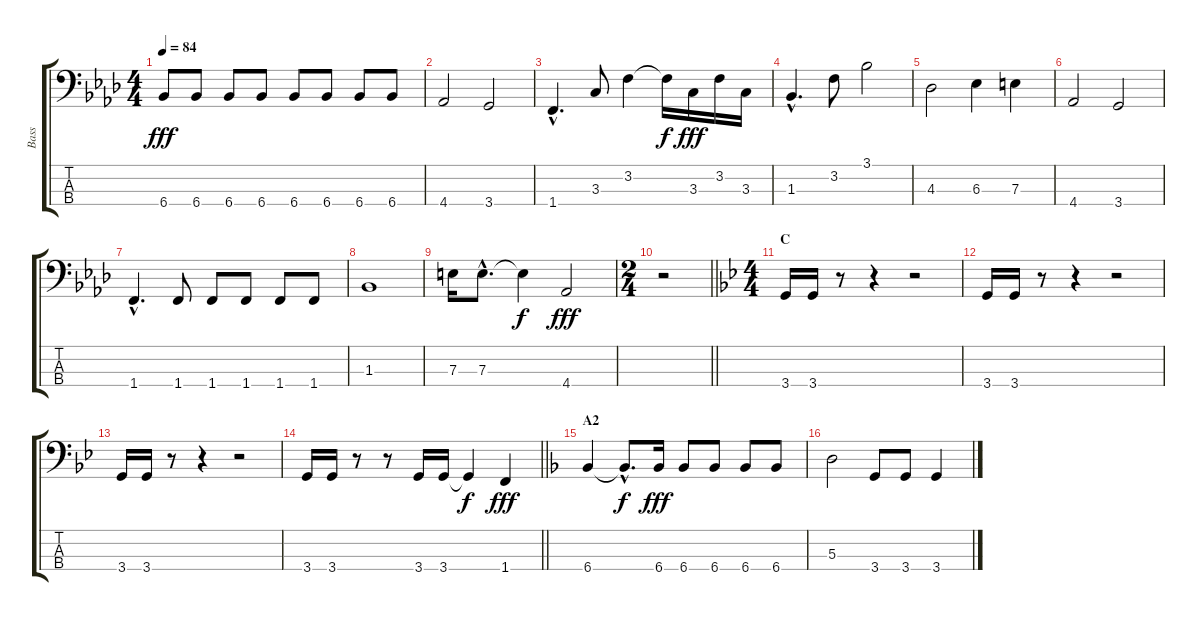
\track ("Bass" "Bass") {instrument electricbassfinger}
\staff {score tabs}
\tuning (G2 D2 A1 E1) {hide}
\ts (4 4)
\tempo 84
\clef f4
\ks ab
6.4.8{dy fff} 6.4.8 6.4.8 6.4.8 6.4.8 6.4.8 6.4.8 6.4.8 |
4.4.2 3.4.2 |
1.4{hac}.4{d} 3.3.8 3.2.4 3.2{t}.16{dy f} 3.3.16{dy fff} 3.2.16 3.3.16 |
1.3{hac}.4{d} 3.2.8 3.1.2 |
4.3.2 6.3.4 7.3.4 |
4.4.2 3.4.2 |
1.4{hac}.4{d} 1.4.8 1.4.8 1.4.8 1.4.8 1.4.8 |
1.3.1 |
7.3.16 7.3{hac}.8{d} 7.3{t}.4{dy f} 4.4.2{dy fff} |
\ts (2 4)
\barLineRight lightlight
r.2 |
\ts (4 4)
\section ("" "C")
\ks bb
3.4.16 3.4.16 r.8 r.4 r.2 |
3.4.16 3.4.16 r.8 r.4 r.2 |
3.4.16 3.4.16 r.8 r.4 r.2 |
\barLineRight lightlight
3.4.16 3.4.16 r.8 r.8 3.4.16 3.4.16 3.4{t}.4{dy f} 1.4.4{dy fff} |
\section ("" "A2")
\ks f
6.4.4 6.4{hac t}.8{d dy f} 6.4.16{dy fff} 6.4.8 6.4.8 6.4.8 6.4.8 |
5.3.2 3.4.8 3.4.8 3.4.4
